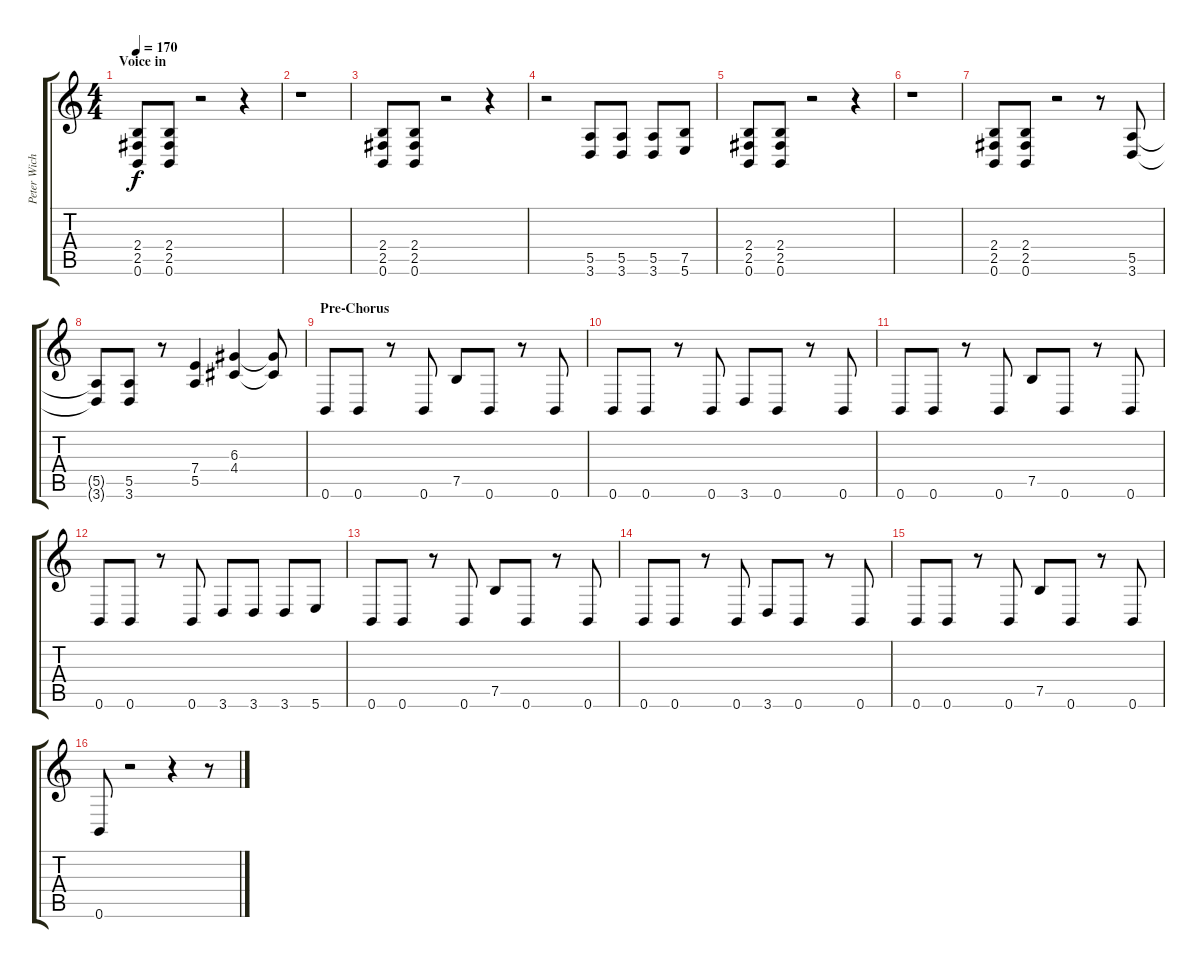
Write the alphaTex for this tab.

\track ("Peter Wichers -Rhythm Guitar-" "Peter Wich") {instrument distortionguitar}
\staff {score tabs}
\tuning (B3 Gb3 D3 A2 E2 B1) {hide}
\ts (4 4)
\section ("" "Voice in")
\tempo 170
\clef g2
\ks c
(2.4 2.5 0.6).8{dy f} (2.4 2.5 0.6).8 r.2 r.4 |
r.1 |
(2.4 2.5 0.6).8 (2.4 2.5 0.6).8 r.2 r.4 |
r.2 (5.5 3.6).8 (5.5 3.6).8 (5.5 3.6).8 (7.5 5.6).8 |
(2.4 2.5 0.6).8 (2.4 2.5 0.6).8 r.2 r.4 |
r.1 |
(2.4 2.5 0.6).8 (2.4 2.5 0.6).8 r.2 r.8 (5.5 3.6).8 |
(5.5{t} 3.6{t}).8 (5.5 3.6).8 r.8 (7.4 5.5).4 (6.3 4.4).4 (6.3{t} 4.4{t}).8 |
\section ("" "Pre-Chorus")
0.6.8 0.6.8 r.8 0.6.8 7.5.8 0.6.8 r.8 0.6.8 |
0.6.8 0.6.8 r.8 0.6.8 3.6.8 0.6.8 r.8 0.6.8 |
0.6.8 0.6.8 r.8 0.6.8 7.5.8 0.6.8 r.8 0.6.8 |
0.6.8 0.6.8 r.8 0.6.8 3.6.8 3.6.8 3.6.8 5.6.8 |
0.6.8 0.6.8 r.8 0.6.8 7.5.8 0.6.8 r.8 0.6.8 |
0.6.8 0.6.8 r.8 0.6.8 3.6.8 0.6.8 r.8 0.6.8 |
0.6.8 0.6.8 r.8 0.6.8 7.5.8 0.6.8 r.8 0.6.8 |
0.6.8 r.2 r.4 r.8
